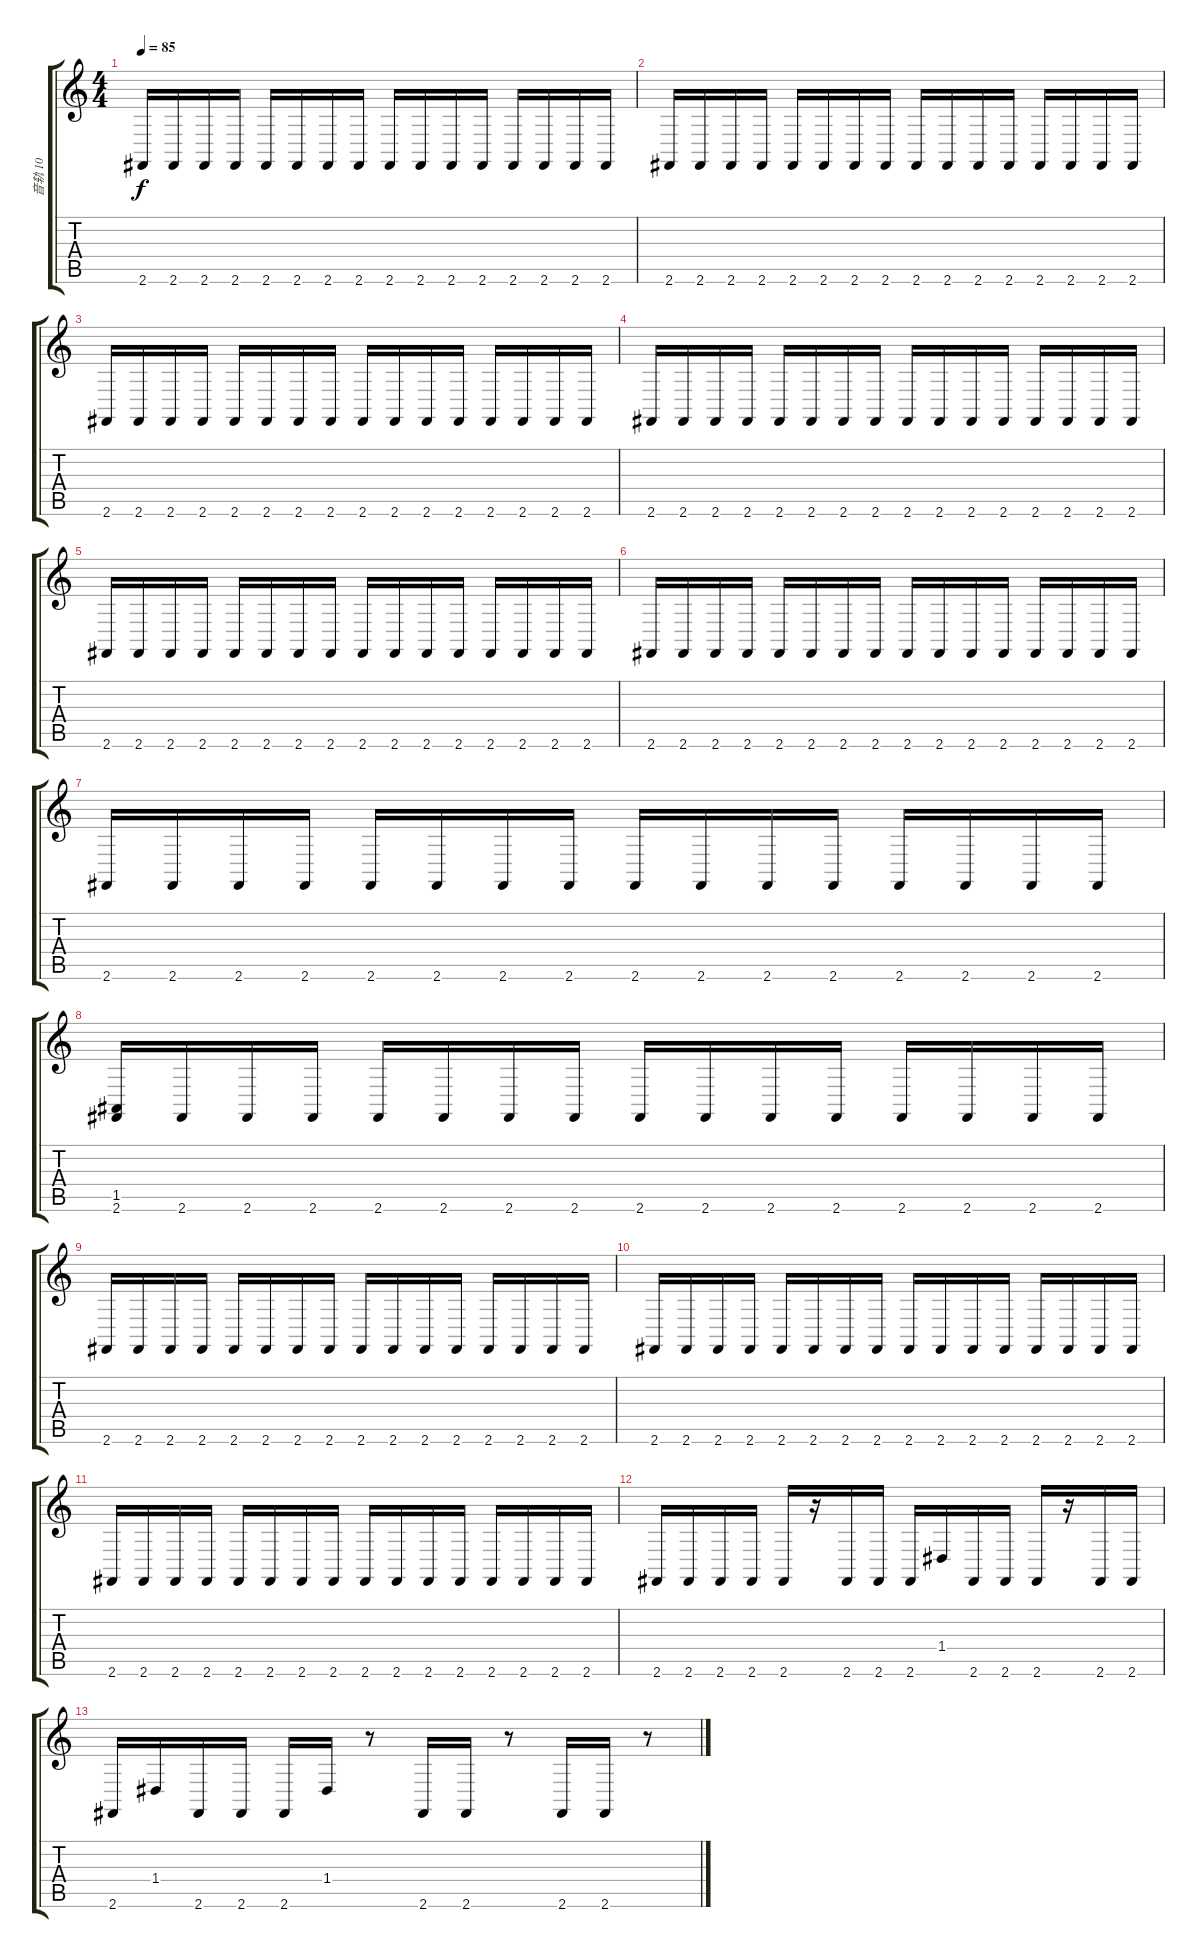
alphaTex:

\track ("音轨 10" "音轨 10") {instrument acousticgrandpiano}
\staff {score tabs}
\tuning (E4 B3 G3 D3 A2 E2) {hide}
\ts (4 4)
\tempo 85
\clef g2
\ks c
2.6.16{dy f} 2.6.16 2.6.16 2.6.16 2.6.16 2.6.16 2.6.16 2.6.16 2.6.16 2.6.16 2.6.16 2.6.16 2.6.16 2.6.16 2.6.16 2.6.16 |
2.6.16 2.6.16 2.6.16 2.6.16 2.6.16 2.6.16 2.6.16 2.6.16 2.6.16 2.6.16 2.6.16 2.6.16 2.6.16 2.6.16 2.6.16 2.6.16 |
2.6.16 2.6.16 2.6.16 2.6.16 2.6.16 2.6.16 2.6.16 2.6.16 2.6.16 2.6.16 2.6.16 2.6.16 2.6.16 2.6.16 2.6.16 2.6.16 |
2.6.16 2.6.16 2.6.16 2.6.16 2.6.16 2.6.16 2.6.16 2.6.16 2.6.16 2.6.16 2.6.16 2.6.16 2.6.16 2.6.16 2.6.16 2.6.16 |
2.6.16 2.6.16 2.6.16 2.6.16 2.6.16 2.6.16 2.6.16 2.6.16 2.6.16 2.6.16 2.6.16 2.6.16 2.6.16 2.6.16 2.6.16 2.6.16 |
2.6.16 2.6.16 2.6.16 2.6.16 2.6.16 2.6.16 2.6.16 2.6.16 2.6.16 2.6.16 2.6.16 2.6.16 2.6.16 2.6.16 2.6.16 2.6.16 |
2.6.16 2.6.16 2.6.16 2.6.16 2.6.16 2.6.16 2.6.16 2.6.16 2.6.16 2.6.16 2.6.16 2.6.16 2.6.16 2.6.16 2.6.16 2.6.16 |
(1.5 2.6).16 2.6.16 2.6.16 2.6.16 2.6.16 2.6.16 2.6.16 2.6.16 2.6.16 2.6.16 2.6.16 2.6.16 2.6.16 2.6.16 2.6.16 2.6.16 |
2.6.16 2.6.16 2.6.16 2.6.16 2.6.16 2.6.16 2.6.16 2.6.16 2.6.16 2.6.16 2.6.16 2.6.16 2.6.16 2.6.16 2.6.16 2.6.16 |
2.6.16 2.6.16 2.6.16 2.6.16 2.6.16 2.6.16 2.6.16 2.6.16 2.6.16 2.6.16 2.6.16 2.6.16 2.6.16 2.6.16 2.6.16 2.6.16 |
2.6.16 2.6.16 2.6.16 2.6.16 2.6.16 2.6.16 2.6.16 2.6.16 2.6.16 2.6.16 2.6.16 2.6.16 2.6.16 2.6.16 2.6.16 2.6.16 |
2.6.16 2.6.16 2.6.16 2.6.16 2.6.16 r.16 2.6.16 2.6.16 2.6.16 1.4.16 2.6.16 2.6.16 2.6.16 r.16 2.6.16 2.6.16 |
2.6.16 1.4.16 2.6.16 2.6.16 2.6.16 1.4.16 r.8 2.6.16 2.6.16 r.8 2.6.16 2.6.16 r.8
